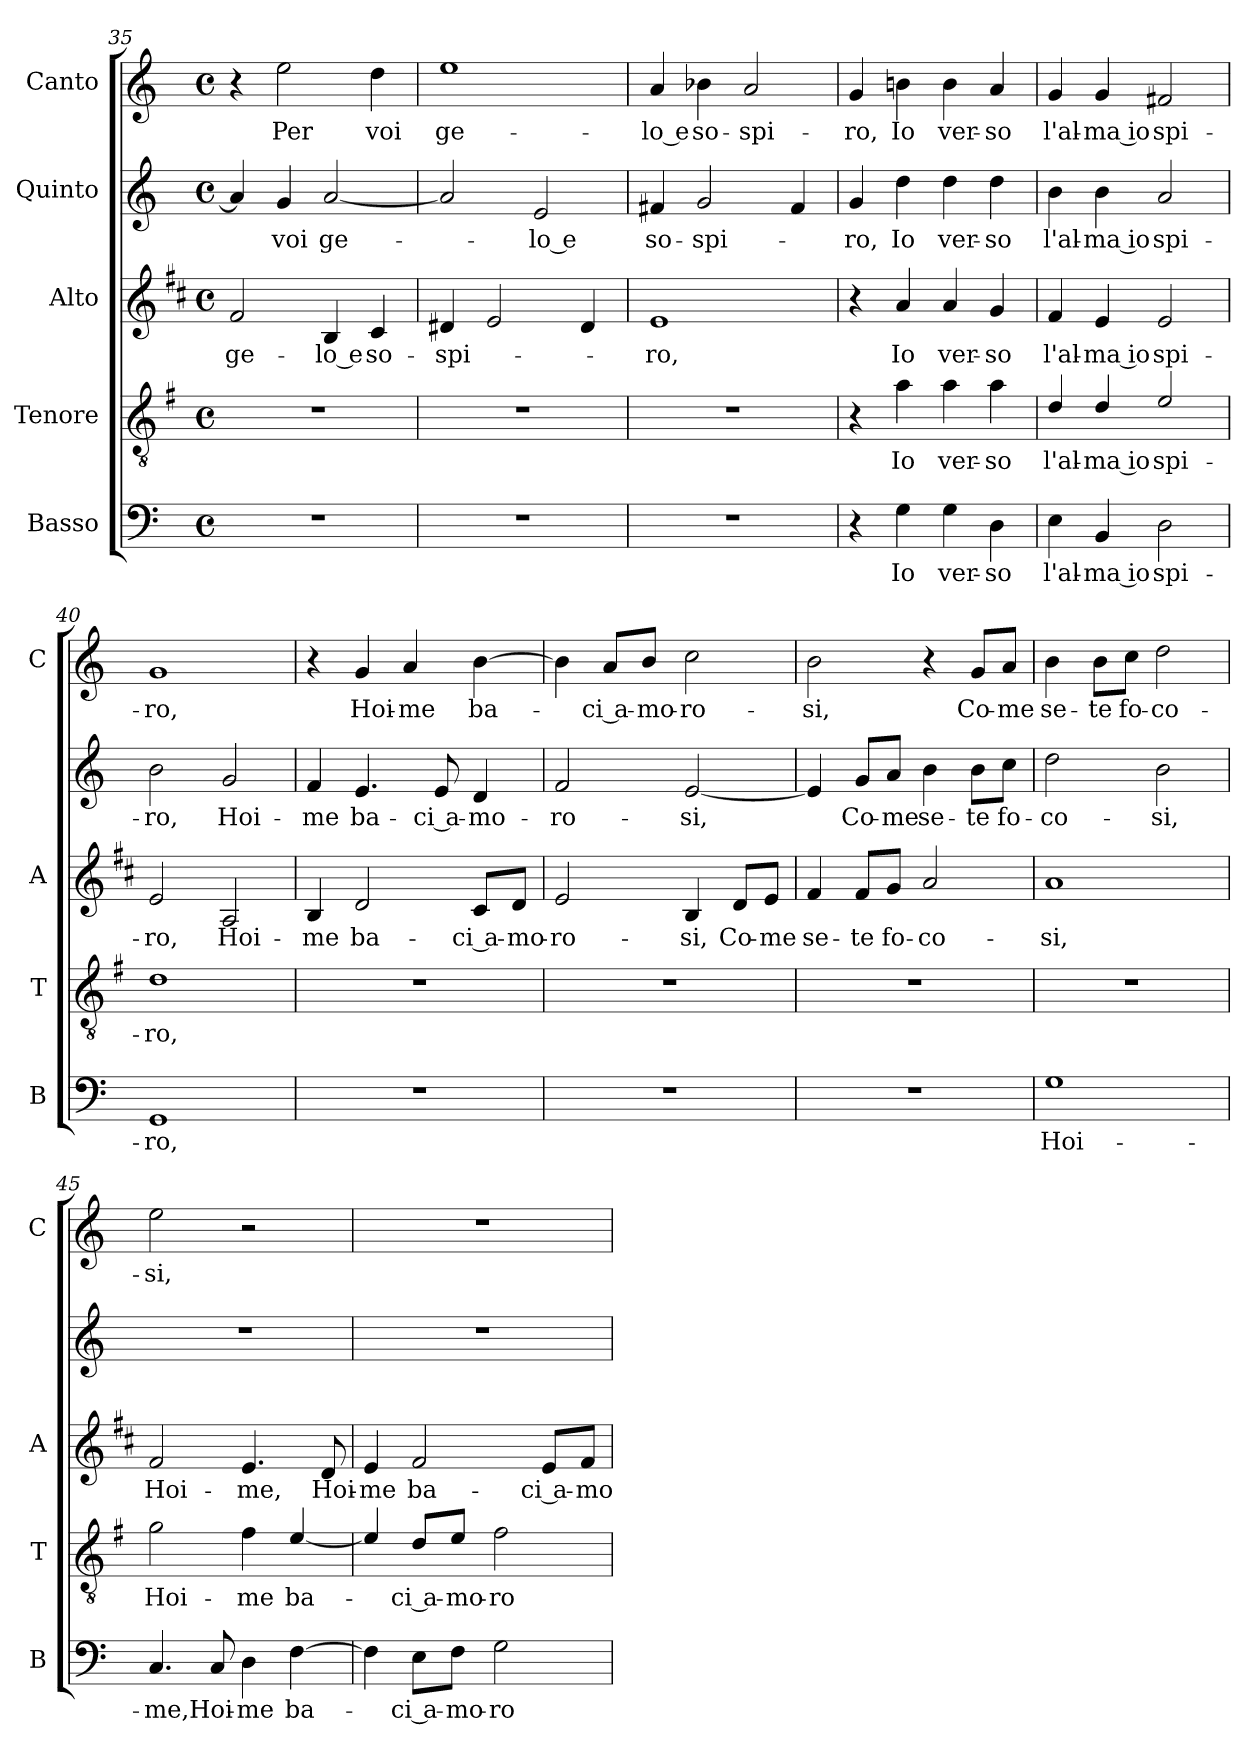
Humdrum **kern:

**kern	**text	**kern	**text	**kern	**text	**kern	**text	**kern	**text
*part5	*part5	*part4	*part4	*part3	*part3	*part2	*part2	*part1	*part1
*staff5	*staff5	*staff4	*staff4	*staff3	*staff3	*staff2	*staff2	*staff1	*staff1
*I"Basso	*	*I"Tenore	*	*I"Alto	*	*I"Quinto	*	*I"Canto	*
*I'B	*	*I'T	*	*I'A	*	*	*	*I'C	*
*clefF4	*	*clefGv2	*	*clefG2	*	*clefG2	*	*clefG2	*
*	*	*ITrd4c7	*	*ITrd1c2	*	*	*	*	*
*k[]	*	*k[]	*	*k[]	*	*k[]	*	*k[]	*
*C:	*	*C:	*	*C:	*	*C:	*	*C:	*
*M4/4	*	*M4/4	*	*M4/4	*	*M4/4	*	*M4/4	*
*met(c)	*	*met(c)	*	*met(c)	*	*met(c)	*	*met(c)	*
=35	=35	=35	=35	=35	=35	=35	=35	=35	=35
!	!	!	!	!	!LO:LY:b	!	!	!	!
1r	.	1r	.	2e/	ge-	4a/]	.	4r	.
!	!	!	!	!	!	!	!LO:LY:b	!	!LO:LY:b
.	.	.	.	.	.	4g/	voi	2ee\	Per
!	!	!	!	!	!LO:LY:b	!	!LO:LY:b	!	!
.	.	.	.	4A/	-lo e	[2a/	ge-	.	.
!	!	!	!	!	!LO:LY:b	!	!	!	!LO:LY:b
.	.	.	.	4B/	so-	.	.	4dd\	voi
=36	=36	=36	=36	=36	=36	=36	=36	=36	=36
!	!	!	!	!	!LO:LY:b	!	!	!	!LO:LY:b
1r	.	1r	.	4c#X/	-spi-	2a/]	.	1ee	ge-
.	.	.	.	2d/	.	.	.	.	.
!	!	!	!	!	!	!	!LO:LY:b	!	!
.	.	.	.	.	.	2e/	-lo e	.	.
.	.	.	.	4c#/	.	.	.	.	.
=37	=37	=37	=37	=37	=37	=37	=37	=37	=37
!	!	!	!	!	!LO:LY:b	!	!LO:LY:b	!	!LO:LY:b
1r	.	1r	.	1d	-ro,	4f#X/	so-	4a/	-lo e
!	!	!	!	!	!	!	!LO:LY:b	!	!LO:LY:b
.	.	.	.	.	.	2g/	-spi-	4b-X\	so-
!	!	!	!	!	!	!	!	!	!LO:LY:b
.	.	.	.	.	.	.	.	2a/	-spi-
.	.	.	.	.	.	4f#/	.	.	.
=38	=38	=38	=38	=38	=38	=38	=38	=38	=38
!	!	!	!	!	!	!	!LO:LY:b	!	!LO:LY:b
4r	.	4r	.	4r	.	4g/	-ro,	4g/	-ro,
!	!LO:LY:b	!	!LO:LY:b	!	!LO:LY:b	!	!LO:LY:b	!	!LO:LY:b
4G\	Io	4d\	Io	4g/	Io	4dd\	Io	4bni\	Io
!	!LO:LY:b	!	!LO:LY:b	!	!LO:LY:b	!	!LO:LY:b	!	!LO:LY:b
4G\	ver-	4d\	ver-	4g/	ver-	4dd\	ver-	4b\	ver-
!	!LO:LY:b	!	!LO:LY:b	!	!LO:LY:b	!	!LO:LY:b	!	!LO:LY:b
4D\	-so	4d\	-so	4f/	-so	4dd\	-so	4a/	-so
=39	=39	=39	=39	=39	=39	=39	=39	=39	=39
!	!LO:LY:b	!	!LO:LY:b	!	!LO:LY:b	!	!LO:LY:b	!	!LO:LY:b
4E\	l'al-	4G/	l'al-	4e/	l'al-	4b\	l'al-	4g/	l'al-
!	!LO:LY:b	!	!LO:LY:b	!	!LO:LY:b	!	!LO:LY:b	!	!LO:LY:b
4BB/	-ma io	4G/	-ma io	4d/	-ma io	4b\	-ma io	4g/	-ma io
!	!LO:LY:b	!	!LO:LY:b	!	!LO:LY:b	!	!LO:LY:b	!	!LO:LY:b
2D\	spi-	2A/	spi-	2d/	spi-	2a/	spi-	2f#X/	spi-
=40	=40	=40	=40	=40	=40	=40	=40	=40	=40
!	!LO:LY:b	!	!LO:LY:b	!	!LO:LY:b	!	!LO:LY:b	!	!LO:LY:b
1GG	-ro,	1G	-ro,	2d/	-ro,	2b\	-ro,	1g	-ro,
!	!	!	!	!	!LO:LY:b	!	!LO:LY:b	!	!
.	.	.	.	2G/	Hoi-	2g/	Hoi-	.	.
!!LO:PB:g=z
=41	=41	=41	=41	=41	=41	=41	=41	=41	=41
!	!	!	!	!	!LO:LY:b	!	!LO:LY:b	!	!
1r	.	1r	.	4A/	-me	4f/	-me	4r	.
!	!	!	!	!	!LO:LY:b	!	!LO:LY:b	!	!LO:LY:b
.	.	.	.	2c/	ba-	4.e/	ba-	4g/	Hoi-
!	!	!	!	!	!	!	!	!	!LO:LY:b
.	.	.	.	.	.	.	.	4a/	-me
!	!	!	!	!	!	!	!LO:LY:b	!	!
.	.	.	.	.	.	8e/	-ci a-	.	.
!	!	!	!	!	!LO:LY:b	!	!LO:LY:b	!	!LO:LY:b
.	.	.	.	8B/L	-ci a-	4d/	-mo-	[4b\	ba-
!	!	!	!	!	!LO:LY:b	!	!	!	!
.	.	.	.	8c/J	-mo-	.	.	.	.
=42	=42	=42	=42	=42	=42	=42	=42	=42	=42
!	!	!	!	!	!LO:LY:b	!	!LO:LY:b	!	!
1r	.	1r	.	2d/	-ro-	2f/	-ro-	4b\]	.
!	!	!	!	!	!	!	!	!	!LO:LY:b
.	.	.	.	.	.	.	.	8a/L	-ci a-
!	!	!	!	!	!	!	!	!	!LO:LY:b
.	.	.	.	.	.	.	.	8b/J	-mo-
!	!	!	!	!	!LO:LY:b	!	!LO:LY:b	!	!LO:LY:b
.	.	.	.	4A/	-si,	[2e/	-si,	2cc\	-ro-
!	!	!	!	!	!LO:LY:b	!	!	!	!
.	.	.	.	8c/L	Co-	.	.	.	.
!	!	!	!	!	!LO:LY:b	!	!	!	!
.	.	.	.	8d/J	-me	.	.	.	.
=43	=43	=43	=43	=43	=43	=43	=43	=43	=43
!	!	!	!	!	!LO:LY:b	!	!	!	!LO:LY:b
1r	.	1r	.	4e/	se-	4e/]	.	2b\	-si,
!	!	!	!	!	!LO:LY:b	!	!LO:LY:b	!	!
.	.	.	.	8e/L	-te	8g/L	Co-	.	.
!	!	!	!	!	!LO:LY:b	!	!LO:LY:b	!	!
.	.	.	.	8f/J	fo-	8a/J	-me	.	.
!	!	!	!	!	!LO:LY:b	!	!LO:LY:b	!	!
.	.	.	.	2g/	-co-	4b\	se-	4r	.
!	!	!	!	!	!	!	!LO:LY:b	!	!LO:LY:b
.	.	.	.	.	.	8b\L	-te	8g/L	Co-
!	!	!	!	!	!	!	!LO:LY:b	!	!LO:LY:b
.	.	.	.	.	.	8cc\J	fo-	8a/J	-me
=44	=44	=44	=44	=44	=44	=44	=44	=44	=44
!	!LO:LY:b	!	!	!	!LO:LY:b	!	!LO:LY:b	!	!LO:LY:b
1G	Hoi-	1r	.	1g	-si,	2dd\	-co-	4b\	se-
!	!	!	!	!	!	!	!	!	!LO:LY:b
.	.	.	.	.	.	.	.	8b\L	-te
!	!	!	!	!	!	!	!	!	!LO:LY:b
.	.	.	.	.	.	.	.	8cc\J	fo-
!	!	!	!	!	!	!	!LO:LY:b	!	!LO:LY:b
.	.	.	.	.	.	2b\	-si,	2dd\	-co-
=45	=45	=45	=45	=45	=45	=45	=45	=45	=45
!	!LO:LY:b	!	!LO:LY:b	!	!LO:LY:b	!	!	!	!LO:LY:b
4.C/	-me,	2c\	Hoi-	2e/	Hoi-	1r	.	2ee\	-si,
!	!LO:LY:b	!	!	!	!	!	!	!	!
8C/	Hoi-	.	.	.	.	.	.	.	.
!	!LO:LY:b	!	!LO:LY:b	!	!LO:LY:b	!	!	!	!
4D\	-me	4B\	-me	4.d/	-me,	.	.	2r	.
!	!LO:LY:b	!	!LO:LY:b	!	!	!	!	!	!
[4F\	ba-	[4A/	ba-	.	.	.	.	.	.
!	!	!	!	!	!LO:LY:b	!	!	!	!
.	.	.	.	8c/	Hoi-	.	.	.	.
=46	=46	=46	=46	=46	=46	=46	=46	=46	=46
!	!	!	!	!	!LO:LY:b	!	!	!	!
4F\]	.	4A/]	.	4d/	-me	1r	.	1r	.
!	!LO:LY:b	!	!LO:LY:b	!	!LO:LY:b	!	!	!	!
8E\L	-ci a-	8G/L	-ci a-	2e/	ba-	.	.	.	.
!	!LO:LY:b	!	!LO:LY:b	!	!	!	!	!	!
8F\J	-mo-	8A/J	-mo-	.	.	.	.	.	.
!	!LO:LY:b	!	!LO:LY:b	!	!	!	!	!	!
2G\	-ro-	2B\	-ro-	.	.	.	.	.	.
!	!	!	!	!	!LO:LY:b	!	!	!	!
.	.	.	.	8d/L	-ci a-	.	.	.	.
!	!	!	!	!	!LO:LY:b	!	!	!	!
.	.	.	.	8e/J	-mo-	.	.	.	.
=	=	=	=	=	=	=	=	=	=
*-	*-	*-	*-	*-	*-	*-	*-	*-	*-
